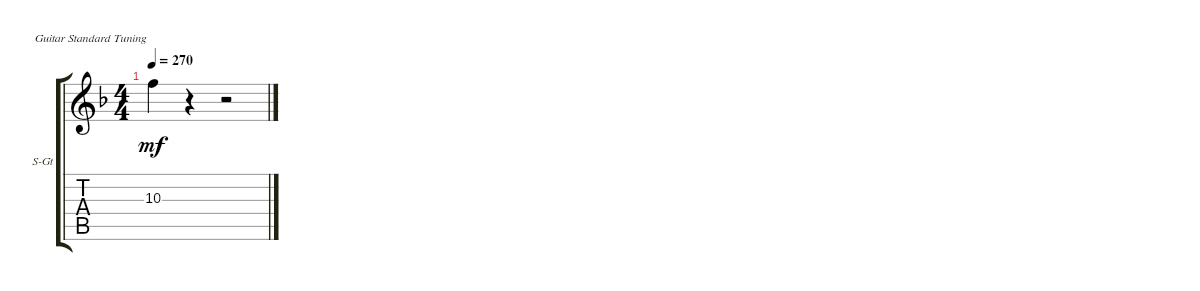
\defaultSystemsLayout 4
\bracketExtendMode groupsimilarinstruments
\firstSystemTrackNameOrientation horizontal
\otherSystemsTrackNameOrientation horizontal
\track ("Steel Guitar" "S-Gt") {instrument acousticguitarsteel}
\staff {score tabs}
\tuning (E4 B3 G3 D3 A2 E2)
\ts (4 4)
\tempo 270
\clef g2
\ks f
10.3.4{dy mf} r.4 r.2
